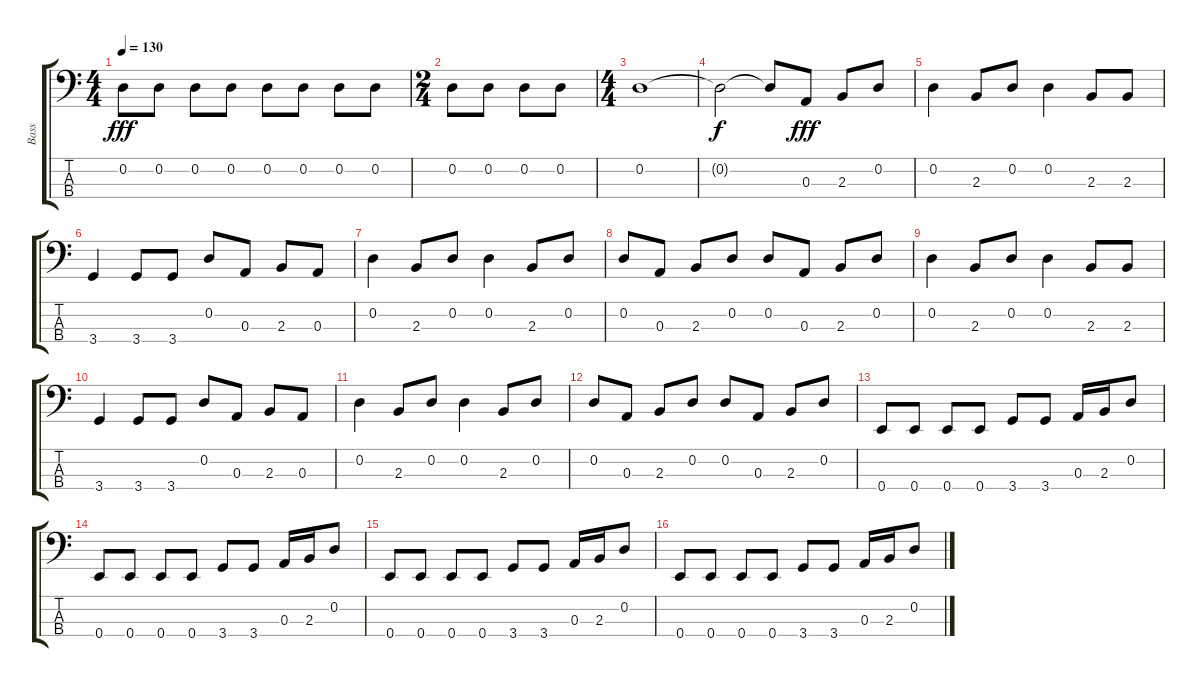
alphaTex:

\track ("Bass" "Bass") {instrument electricbassfinger}
\staff {score tabs}
\tuning (G2 D2 A1 E1) {hide}
\ts (4 4)
\tempo 130
\clef f4
\ks c
0.2.8{dy fff} 0.2.8 0.2.8 0.2.8 0.2.8 0.2.8 0.2.8 0.2.8 |
\ts (2 4)
0.2.8 0.2.8 0.2.8 0.2.8 |
\ts (4 4)
0.2.1 |
0.2{t}.2{dy f} 0.2{t}.8 0.3.8{dy fff} 2.3.8 0.2.8 |
0.2.4 2.3.8 0.2.8 0.2.4 2.3.8 2.3.8 |
3.4.4 3.4.8 3.4.8 0.2.8 0.3.8 2.3.8 0.3.8 |
0.2.4 2.3.8 0.2.8 0.2.4 2.3.8 0.2.8 |
0.2.8 0.3.8 2.3.8 0.2.8 0.2.8 0.3.8 2.3.8 0.2.8 |
0.2.4 2.3.8 0.2.8 0.2.4 2.3.8 2.3.8 |
3.4.4 3.4.8 3.4.8 0.2.8 0.3.8 2.3.8 0.3.8 |
0.2.4 2.3.8 0.2.8 0.2.4 2.3.8 0.2.8 |
0.2.8 0.3.8 2.3.8 0.2.8 0.2.8 0.3.8 2.3.8 0.2.8 |
0.4.8 0.4.8 0.4.8 0.4.8 3.4.8 3.4.8 0.3.16 2.3.16 0.2.8 |
0.4.8 0.4.8 0.4.8 0.4.8 3.4.8 3.4.8 0.3.16 2.3.16 0.2.8 |
0.4.8 0.4.8 0.4.8 0.4.8 3.4.8 3.4.8 0.3.16 2.3.16 0.2.8 |
0.4.8 0.4.8 0.4.8 0.4.8 3.4.8 3.4.8 0.3.16 2.3.16 0.2.8
